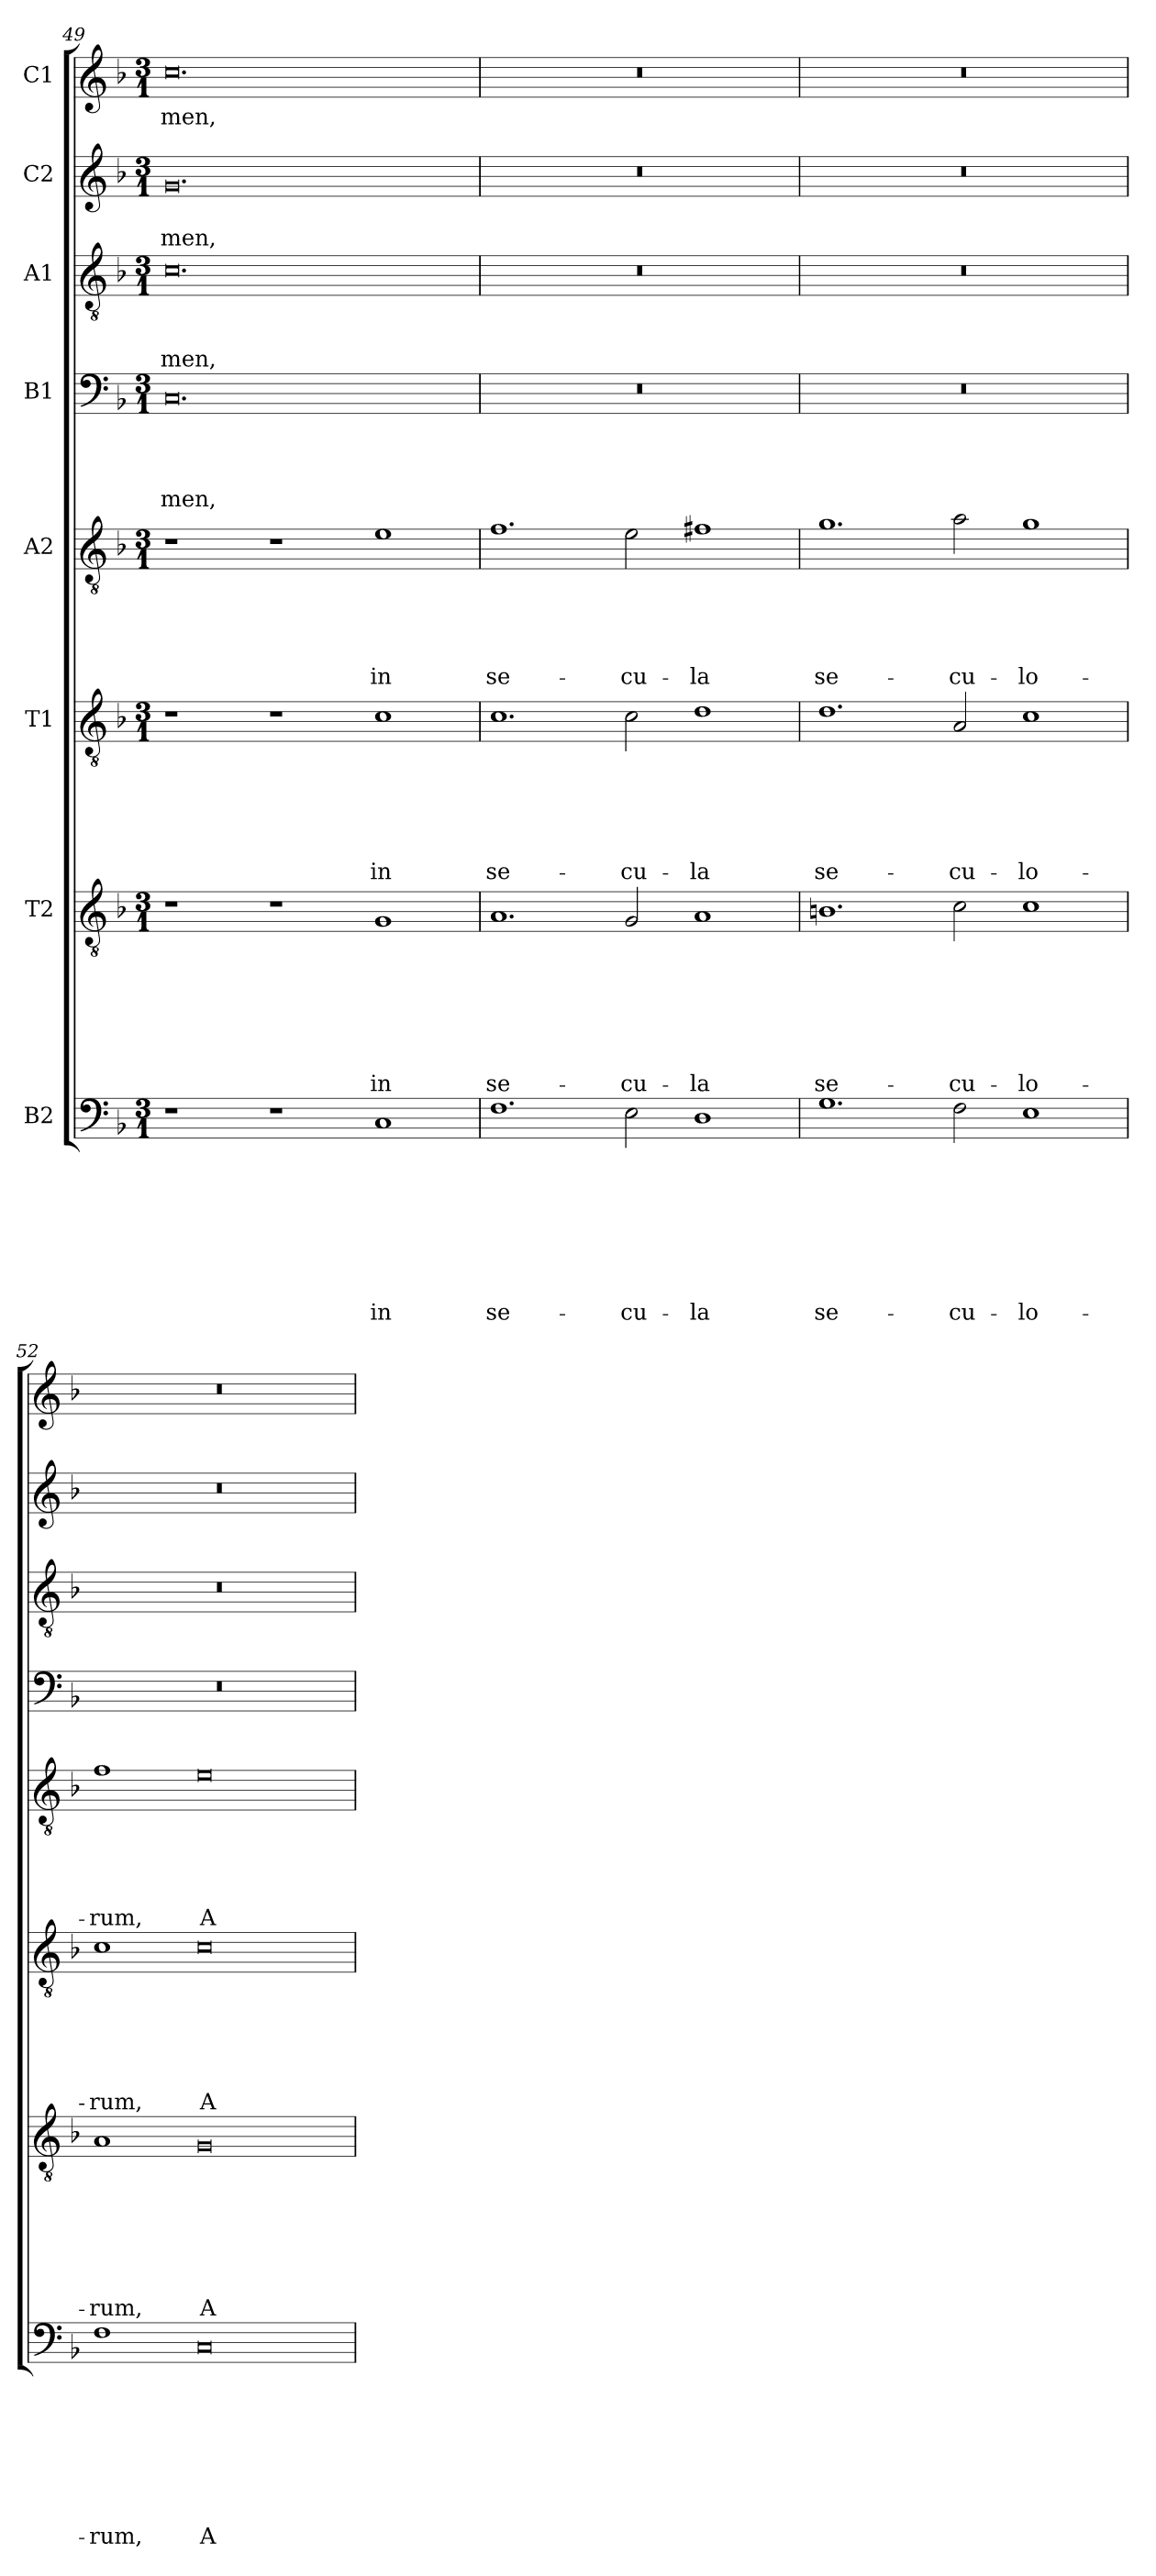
**kern	**text	**text	**text	**text	**text	**text	**text	**text	**kern	**text	**text	**text	**text	**text	**text	**text	**kern	**text	**text	**text	**text	**text	**text	**kern	**text	**text	**text	**text	**text	**kern	**text	**text	**text	**text	**kern	**text	**text	**text	**kern	**text	**text	**kern	**text
*part8	*part8	*part8	*part8	*part8	*part8	*part8	*part8	*part8	*part7	*part7	*part7	*part7	*part7	*part7	*part7	*part7	*part6	*part6	*part6	*part6	*part6	*part6	*part6	*part5	*part5	*part5	*part5	*part5	*part5	*part4	*part4	*part4	*part4	*part4	*part3	*part3	*part3	*part3	*part2	*part2	*part2	*part1	*part1
*staff8	*staff8	*staff8	*staff8	*staff8	*staff8	*staff8	*staff8	*staff8	*staff7	*staff7	*staff7	*staff7	*staff7	*staff7	*staff7	*staff7	*staff6	*staff6	*staff6	*staff6	*staff6	*staff6	*staff6	*staff5	*staff5	*staff5	*staff5	*staff5	*staff5	*staff4	*staff4	*staff4	*staff4	*staff4	*staff3	*staff3	*staff3	*staff3	*staff2	*staff2	*staff2	*staff1	*staff1
*I"B2	*	*	*	*	*	*	*	*	*I"T2	*	*	*	*	*	*	*	*I"T1	*	*	*	*	*	*	*I"A2	*	*	*	*	*	*I"B1	*	*	*	*	*I"A1	*	*	*	*I"C2	*	*	*I"C1	*
!!LO:LB:g=z
*clefF4	*	*	*	*	*	*	*	*	*clefGv2	*	*	*	*	*	*	*	*clefGv2	*	*	*	*	*	*	*clefGv2	*	*	*	*	*	*clefF4	*	*	*	*	*clefGv2	*	*	*	*clefG2	*	*	*clefG2	*
*k[b-]	*	*	*	*	*	*	*	*	*k[b-]	*	*	*	*	*	*	*	*k[b-]	*	*	*	*	*	*	*k[b-]	*	*	*	*	*	*k[b-]	*	*	*	*	*k[b-]	*	*	*	*k[b-]	*	*	*k[b-]	*
*d:	*	*	*	*	*	*	*	*	*d:	*	*	*	*	*	*	*	*d:	*	*	*	*	*	*	*d:	*	*	*	*	*	*d:	*	*	*	*	*d:	*	*	*	*d:	*	*	*d:	*
*M3/1	*	*	*	*	*	*	*	*	*M3/1	*	*	*	*	*	*	*	*M3/1	*	*	*	*	*	*	*M3/1	*	*	*	*	*	*M3/1	*	*	*	*	*M3/1	*	*	*	*M3/1	*	*	*M3/1	*
=49	=49	=49	=49	=49	=49	=49	=49	=49	=49	=49	=49	=49	=49	=49	=49	=49	=49	=49	=49	=49	=49	=49	=49	=49	=49	=49	=49	=49	=49	=49	=49	=49	=49	=49	=49	=49	=49	=49	=49	=49	=49	=49	=49
!	!	!	!	!	!	!	!	!	!	!	!	!	!	!	!	!	!	!	!	!	!	!	!	!	!	!	!	!	!	!	!	!	!	!LO:LY:b	!	!	!	!LO:LY:b	!	!	!LO:LY:b	!	!LO:LY:b
1r	.	.	.	.	.	.	.	.	1r	.	.	.	.	.	.	.	1r	.	.	.	.	.	.	1r	.	.	.	.	.	0.C	.	.	.	-men,	0.c	.	.	-men,	0.g	.	-men,	0.cc	-men,
1r	.	.	.	.	.	.	.	.	1r	.	.	.	.	.	.	.	1r	.	.	.	.	.	.	1r	.	.	.	.	.	.	.	.	.	.	.	.	.	.	.	.	.	.	.
!	!	!	!	!	!	!	!	!LO:LY:b	!	!	!	!	!	!	!	!LO:LY:b	!	!	!	!	!	!	!LO:LY:b	!	!	!	!	!	!LO:LY:b	!	!	!	!	!	!	!	!	!	!	!	!	!	!
1C	.	.	.	.	.	.	.	in	1G	.	.	.	.	.	.	in	1c	.	.	.	.	.	in	1e	.	.	.	.	in	.	.	.	.	.	.	.	.	.	.	.	.	.	.
=50	=50	=50	=50	=50	=50	=50	=50	=50	=50	=50	=50	=50	=50	=50	=50	=50	=50	=50	=50	=50	=50	=50	=50	=50	=50	=50	=50	=50	=50	=50	=50	=50	=50	=50	=50	=50	=50	=50	=50	=50	=50	=50	=50
!	!	!	!	!	!	!	!	!LO:LY:b	!	!	!	!	!	!	!	!LO:LY:b	!	!	!	!	!	!	!LO:LY:b	!	!	!	!	!	!LO:LY:b	!	!	!	!	!	!	!	!	!	!	!	!	!	!
1.F	.	.	.	.	.	.	.	se-	1.A	.	.	.	.	.	.	se-	1.c	.	.	.	.	.	se-	1.f	.	.	.	.	se-	0.r	.	.	.	.	0.r	.	.	.	0.r	.	.	0.r	.
!	!	!	!	!	!	!	!	!LO:LY:b	!	!	!	!	!	!	!	!LO:LY:b	!	!	!	!	!	!	!LO:LY:b	!	!	!	!	!	!LO:LY:b	!	!	!	!	!	!	!	!	!	!	!	!	!	!
2E\	.	.	.	.	.	.	.	-cu-	2G/	.	.	.	.	.	.	-cu-	2c\	.	.	.	.	.	-cu-	2e\	.	.	.	.	-cu-	.	.	.	.	.	.	.	.	.	.	.	.	.	.
!	!	!	!	!	!	!	!	!LO:LY:b	!	!	!	!	!	!	!	!LO:LY:b	!	!	!	!	!	!	!LO:LY:b	!	!	!	!	!	!LO:LY:b	!	!	!	!	!	!	!	!	!	!	!	!	!	!
1D	.	.	.	.	.	.	.	-la	1A	.	.	.	.	.	.	-la	1d	.	.	.	.	.	-la	1f#X	.	.	.	.	-la	.	.	.	.	.	.	.	.	.	.	.	.	.	.
=51	=51	=51	=51	=51	=51	=51	=51	=51	=51	=51	=51	=51	=51	=51	=51	=51	=51	=51	=51	=51	=51	=51	=51	=51	=51	=51	=51	=51	=51	=51	=51	=51	=51	=51	=51	=51	=51	=51	=51	=51	=51	=51	=51
!	!	!	!	!	!	!	!	!LO:LY:b	!	!	!	!	!	!	!	!LO:LY:b	!	!	!	!	!	!	!LO:LY:b	!	!	!	!	!	!LO:LY:b	!	!	!	!	!	!	!	!	!	!	!	!	!	!
1.G	.	.	.	.	.	.	.	se-	1.Bn	.	.	.	.	.	.	se-	1.d	.	.	.	.	.	se-	1.g	.	.	.	.	se-	0.r	.	.	.	.	0.r	.	.	.	0.r	.	.	0.r	.
!	!	!	!	!	!	!	!	!LO:LY:b	!	!	!	!	!	!	!	!LO:LY:b	!	!	!	!	!	!	!LO:LY:b	!	!	!	!	!	!LO:LY:b	!	!	!	!	!	!	!	!	!	!	!	!	!	!
2F\	.	.	.	.	.	.	.	-cu-	2c\	.	.	.	.	.	.	-cu-	2A/	.	.	.	.	.	-cu-	2a\	.	.	.	.	-cu-	.	.	.	.	.	.	.	.	.	.	.	.	.	.
!	!	!	!	!	!	!	!	!LO:LY:b	!	!	!	!	!	!	!	!LO:LY:b	!	!	!	!	!	!	!LO:LY:b	!	!	!	!	!	!LO:LY:b	!	!	!	!	!	!	!	!	!	!	!	!	!	!
1E	.	.	.	.	.	.	.	-lo-	1c	.	.	.	.	.	.	-lo-	1c	.	.	.	.	.	-lo-	1g	.	.	.	.	-lo-	.	.	.	.	.	.	.	.	.	.	.	.	.	.
=52	=52	=52	=52	=52	=52	=52	=52	=52	=52	=52	=52	=52	=52	=52	=52	=52	=52	=52	=52	=52	=52	=52	=52	=52	=52	=52	=52	=52	=52	=52	=52	=52	=52	=52	=52	=52	=52	=52	=52	=52	=52	=52	=52
!	!	!	!	!	!	!	!	!LO:LY:b	!	!	!	!	!	!	!	!LO:LY:b	!	!	!	!	!	!	!LO:LY:b	!	!	!	!	!	!LO:LY:b	!	!	!	!	!	!	!	!	!	!	!	!	!	!
1F	.	.	.	.	.	.	.	-rum,	1A	.	.	.	.	.	.	-rum,	1c	.	.	.	.	.	-rum,	1f	.	.	.	.	-rum,	0.r	.	.	.	.	0.r	.	.	.	0.r	.	.	0.r	.
!	!	!	!	!	!	!	!	!LO:LY:b	!	!	!	!	!	!	!	!LO:LY:b	!	!	!	!	!	!	!LO:LY:b	!	!	!	!	!	!LO:LY:b	!	!	!	!	!	!	!	!	!	!	!	!	!	!
0C	.	.	.	.	.	.	.	A-	0G	.	.	.	.	.	.	A-	0c	.	.	.	.	.	A-	0e	.	.	.	.	A-	.	.	.	.	.	.	.	.	.	.	.	.	.	.
=	=	=	=	=	=	=	=	=	=	=	=	=	=	=	=	=	=	=	=	=	=	=	=	=	=	=	=	=	=	=	=	=	=	=	=	=	=	=	=	=	=	=	=
*-	*-	*-	*-	*-	*-	*-	*-	*-	*-	*-	*-	*-	*-	*-	*-	*-	*-	*-	*-	*-	*-	*-	*-	*-	*-	*-	*-	*-	*-	*-	*-	*-	*-	*-	*-	*-	*-	*-	*-	*-	*-	*-	*-
